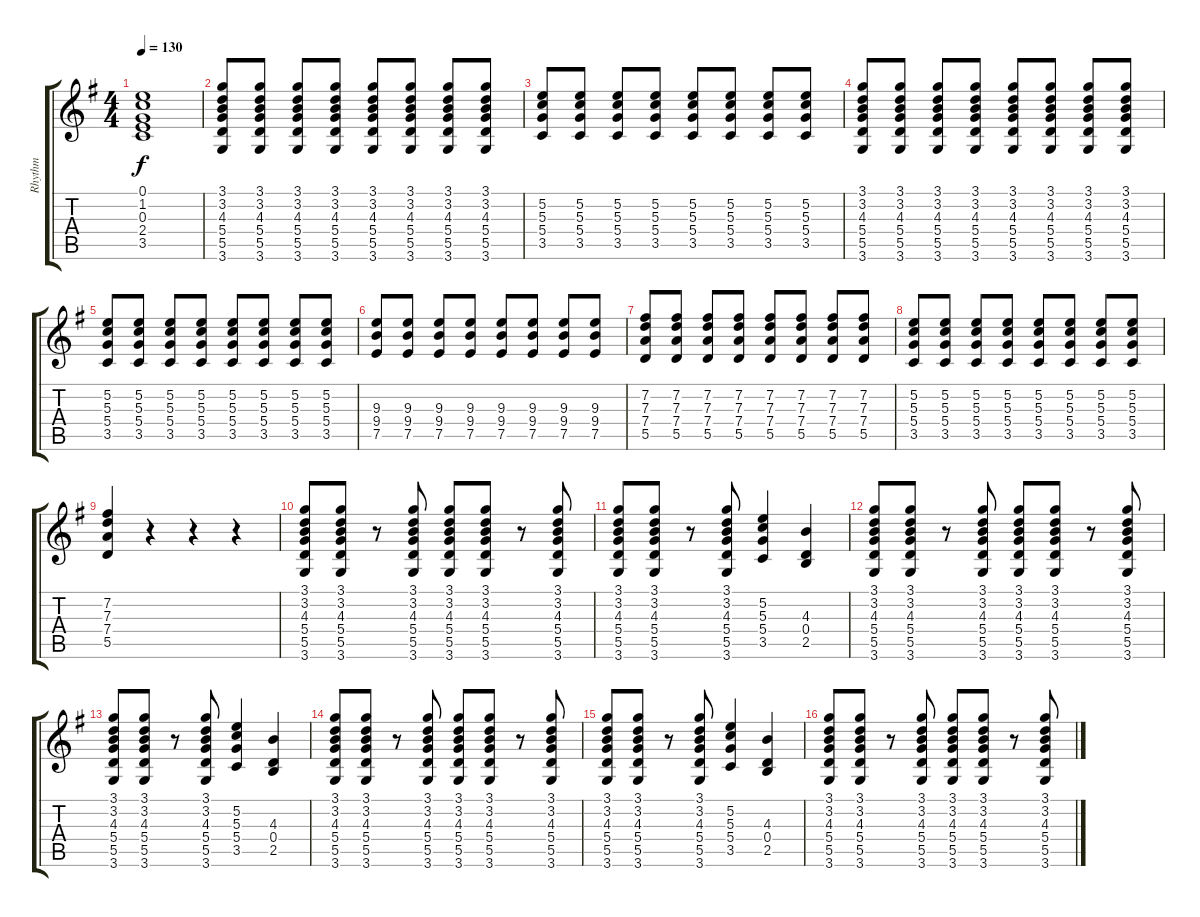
\track ("Rhythm" "Rhythm") {instrument acousticguitarnylon}
\staff {score tabs}
\tuning (E4 B3 G3 D3 A2 E2) {hide}
\ts (4 4)
\tempo 130
\clef g2
\ks g
(0.1 1.2 0.3 2.4 3.5).1{dy f} |
(3.1 3.2 4.3 5.4 5.5 3.6).8 (3.1 3.2 4.3 5.4 5.5 3.6).8 (3.1 3.2 4.3 5.4 5.5 3.6).8 (3.1 3.2 4.3 5.4 5.5 3.6).8 (3.1 3.2 4.3 5.4 5.5 3.6).8 (3.1 3.2 4.3 5.4 5.5 3.6).8 (3.1 3.2 4.3 5.4 5.5 3.6).8 (3.1 3.2 4.3 5.4 5.5 3.6).8 |
(5.2 5.3 5.4 3.5).8 (5.2 5.3 5.4 3.5).8 (5.2 5.3 5.4 3.5).8 (5.2 5.3 5.4 3.5).8 (5.2 5.3 5.4 3.5).8 (5.2 5.3 5.4 3.5).8 (5.2 5.3 5.4 3.5).8 (5.2 5.3 5.4 3.5).8 |
(3.1 3.2 4.3 5.4 5.5 3.6).8 (3.1 3.2 4.3 5.4 5.5 3.6).8 (3.1 3.2 4.3 5.4 5.5 3.6).8 (3.1 3.2 4.3 5.4 5.5 3.6).8 (3.1 3.2 4.3 5.4 5.5 3.6).8 (3.1 3.2 4.3 5.4 5.5 3.6).8 (3.1 3.2 4.3 5.4 5.5 3.6).8 (3.1 3.2 4.3 5.4 5.5 3.6).8 |
(5.2 5.3 5.4 3.5).8 (5.2 5.3 5.4 3.5).8 (5.2 5.3 5.4 3.5).8 (5.2 5.3 5.4 3.5).8 (5.2 5.3 5.4 3.5).8 (5.2 5.3 5.4 3.5).8 (5.2 5.3 5.4 3.5).8 (5.2 5.3 5.4 3.5).8 |
(9.3 9.4 7.5).8 (9.3 9.4 7.5).8 (9.3 9.4 7.5).8 (9.3 9.4 7.5).8 (9.3 9.4 7.5).8 (9.3 9.4 7.5).8 (9.3 9.4 7.5).8 (9.3 9.4 7.5).8 |
(7.2 7.3 7.4 5.5).8 (7.2 7.3 7.4 5.5).8 (7.2 7.3 7.4 5.5).8 (7.2 7.3 7.4 5.5).8 (7.2 7.3 7.4 5.5).8 (7.2 7.3 7.4 5.5).8 (7.2 7.3 7.4 5.5).8 (7.2 7.3 7.4 5.5).8 |
(5.2 5.3 5.4 3.5).8 (5.2 5.3 5.4 3.5).8 (5.2 5.3 5.4 3.5).8 (5.2 5.3 5.4 3.5).8 (5.2 5.3 5.4 3.5).8 (5.2 5.3 5.4 3.5).8 (5.2 5.3 5.4 3.5).8 (5.2 5.3 5.4 3.5).8 |
(7.2 7.3 7.4 5.5).4 r.4 r.4 r.4 |
(3.1 3.2 4.3 5.4 5.5 3.6).8 (3.1 3.2 4.3 5.4 5.5 3.6).8 r.8 (3.1 3.2 4.3 5.4 5.5 3.6).8 (3.1 3.2 4.3 5.4 5.5 3.6).8 (3.1 3.2 4.3 5.4 5.5 3.6).8 r.8 (3.1 3.2 4.3 5.4 5.5 3.6).8 |
(3.1 3.2 4.3 5.4 5.5 3.6).8 (3.1 3.2 4.3 5.4 5.5 3.6).8 r.8 (3.1 3.2 4.3 5.4 5.5 3.6).8 (5.2 5.3 5.4 3.5).4 (4.3 0.4 2.5).4 |
(3.1 3.2 4.3 5.4 5.5 3.6).8 (3.1 3.2 4.3 5.4 5.5 3.6).8 r.8 (3.1 3.2 4.3 5.4 5.5 3.6).8 (3.1 3.2 4.3 5.4 5.5 3.6).8 (3.1 3.2 4.3 5.4 5.5 3.6).8 r.8 (3.1 3.2 4.3 5.4 5.5 3.6).8 |
(3.1 3.2 4.3 5.4 5.5 3.6).8 (3.1 3.2 4.3 5.4 5.5 3.6).8 r.8 (3.1 3.2 4.3 5.4 5.5 3.6).8 (5.2 5.3 5.4 3.5).4 (4.3 0.4 2.5).4 |
(3.1 3.2 4.3 5.4 5.5 3.6).8 (3.1 3.2 4.3 5.4 5.5 3.6).8 r.8 (3.1 3.2 4.3 5.4 5.5 3.6).8 (3.1 3.2 4.3 5.4 5.5 3.6).8 (3.1 3.2 4.3 5.4 5.5 3.6).8 r.8 (3.1 3.2 4.3 5.4 5.5 3.6).8 |
(3.1 3.2 4.3 5.4 5.5 3.6).8 (3.1 3.2 4.3 5.4 5.5 3.6).8 r.8 (3.1 3.2 4.3 5.4 5.5 3.6).8 (5.2 5.3 5.4 3.5).4 (4.3 0.4 2.5).4 |
(3.1 3.2 4.3 5.4 5.5 3.6).8 (3.1 3.2 4.3 5.4 5.5 3.6).8 r.8 (3.1 3.2 4.3 5.4 5.5 3.6).8 (3.1 3.2 4.3 5.4 5.5 3.6).8 (3.1 3.2 4.3 5.4 5.5 3.6).8 r.8 (3.1 3.2 4.3 5.4 5.5 3.6).8
